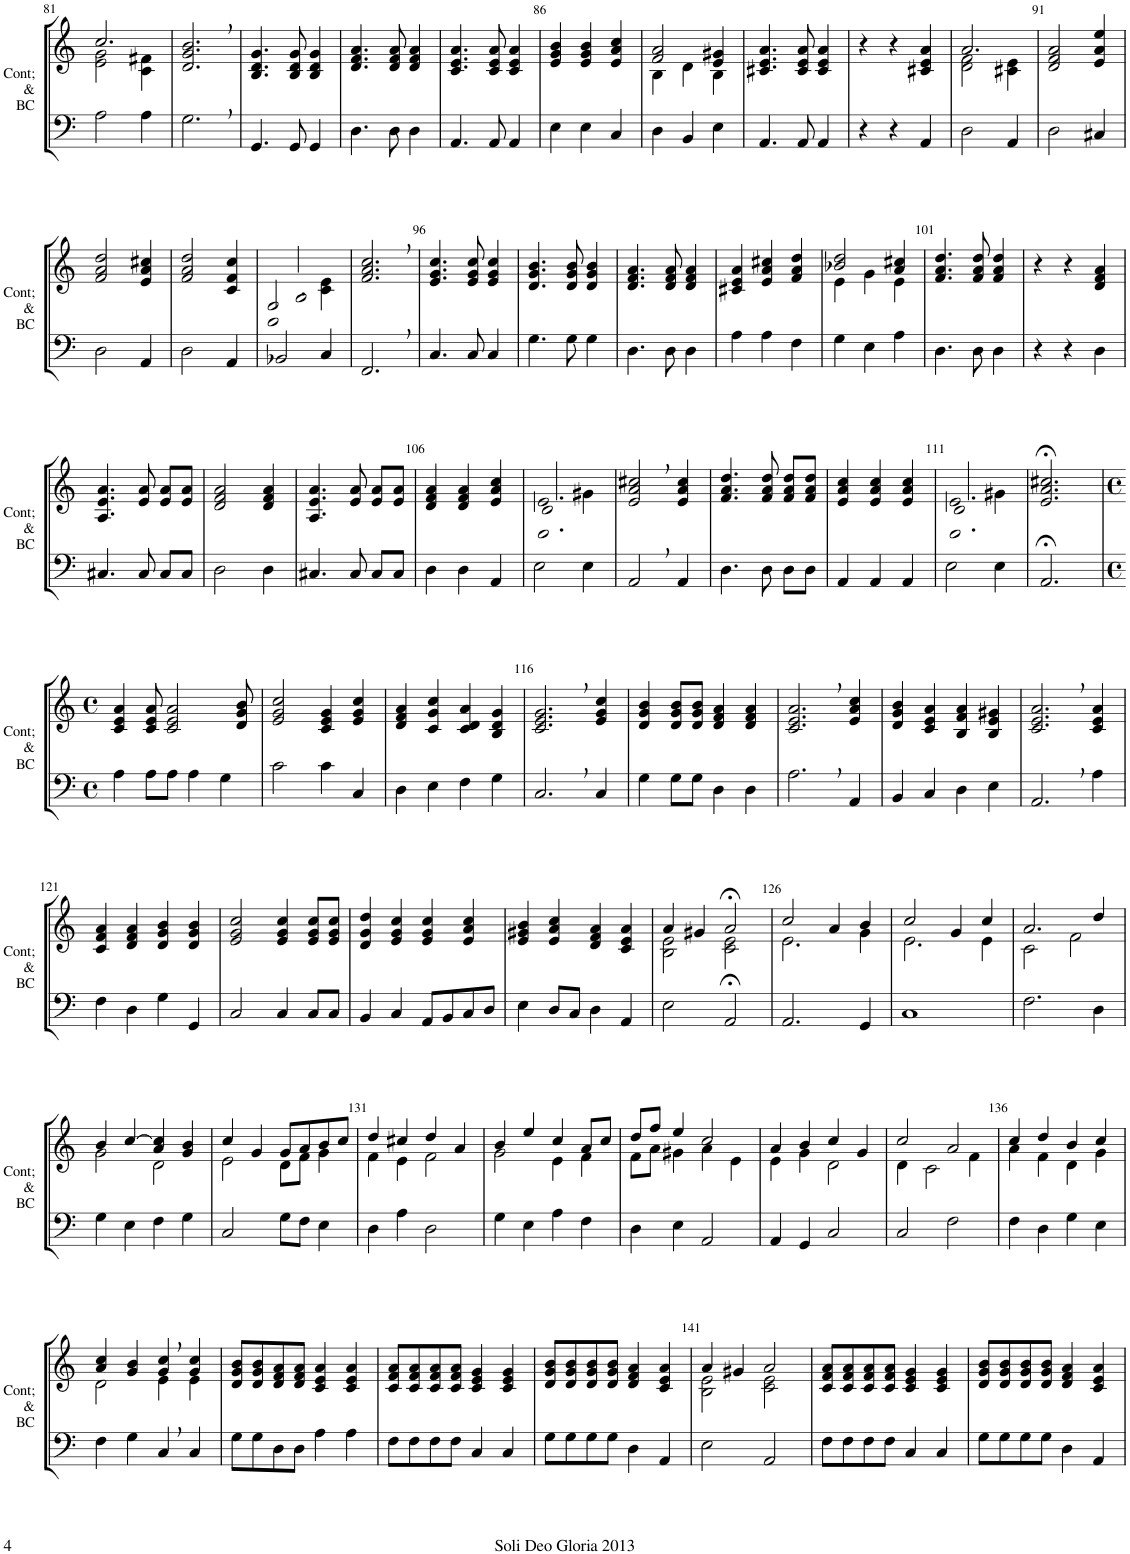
**kern	**kern
*part1	*part1
*staff2	*staff1
*I"Continuo &amp; Basse Continue	*
*I'Cont; &amp; BC	*
!!LO:PB:g=z
*clefF4	*clefG2
*k[]	*k[]
*M3/4	*M3/4
=81	=81
*	*^
2A\	2.cc/	2e\ 2g\
4A\	.	4c\ 4f#X\
*	*v	*v
=82	=82
2.G,\	2.d/, 2.g/, 2.b/,
=83	=83
4.GG/	4.B/ 4.d/ 4.g/
8GG/	8B/ 8d/ 8g/
4GG/	4B/ 4d/ 4g/
=84	=84
4.D\	4.d/ 4.f/ 4.a/
8D\	8d/ 8f/ 8a/
4D\	4d/ 4f/ 4a/
=85	=85
4.AA/	4.c/ 4.e/ 4.a/
8AA/	8c/ 8e/ 8a/
4AA/	4c/ 4e/ 4a/
=86	=86
4E\	4e/ 4g/ 4b/
4E\	4e/ 4g/ 4b/
4C/	4e/ 4a/ 4cc/
=87	=87
*	*^
4D\	2f/ 2a/	4B\
4BB/	.	4d\
4E\	4e/ 4g#X/	4B\
*	*v	*v
=88	=88
4.AA/	4.c#X/ 4.e/ 4.a/
8AA/	8c#/ 8e/ 8a/
4AA/	4c#/ 4e/ 4a/
=89	=89
4r	4r
4r	4r
4AA/	4c#X/ 4e/ 4a/
=90	=90
*	*^
2D\	2.a/	2d\ 2f\
4AA/	.	4c#X\ 4e\
*	*v	*v
=91	=91
2D\	2d/ 2f/ 2a/
4C#X/	4e/ 4a/ 4ee/
!!LO:LB:g=z
=92	=92
2D\	2f/ 2a/ 2dd/
4AA/	4e/ 4a/ 4cc#X/
=93	=93
2D\	2f/ 2a/ 2dd/
4AA/	4c/ 4f/ 4cc/
=94	=94
*	*^
2BB-X/	2.g/	2d\ 2f\
4C/	.	4c\ 4e\
*	*v	*v
=95	=95
2.FF,/	2.f/, 2.a/, 2.cc/,
=96	=96
4.C/	4.e/ 4.g/ 4.cc/
8C/	8e/ 8g/ 8cc/
4C/	4e/ 4g/ 4cc/
=97	=97
4.G\	4.d/ 4.g/ 4.b/
8G\	8d/ 8g/ 8b/
4G\	4d/ 4g/ 4b/
=98	=98
4.D\	4.d/ 4.f/ 4.a/
8D\	8d/ 8f/ 8a/
4D\	4d/ 4f/ 4a/
=99	=99
4A\	4c#X/ 4e/ 4a/
4A\	4e/ 4a/ 4cc#X/
4F\	4f/ 4a/ 4dd/
=100	=100
*	*^
4G\	2b-X/ 2dd/	4e\
4E\	.	4g\
4A\	4a/ 4cc#X/	4e\
*	*v	*v
=101	=101
4.D\	4.f/ 4.a/ 4.dd/
8D\	8f/ 8a/ 8dd/
4D\	4f/ 4a/ 4dd/
=102	=102
4r	4r
4r	4r
4D\	4d/ 4f/ 4a/
!!LO:LB:g=z
=103	=103
4.C#X/	4.A/ 4.e/ 4.a/
8C#/	8e/ 8a/
8C#/L	8e/ 8a/L
8C#/J	8e/ 8a/J
=104	=104
2D\	2d/ 2f/ 2a/
4D\	4d/ 4f/ 4a/
=105	=105
4.C#X/	4.A/ 4.e/ 4.a/
8C#/	8e/ 8a/
8C#/L	8e/ 8a/L
8C#/J	8e/ 8a/J
=106	=106
4D\	4d/ 4f/ 4a/
4D\	4d/ 4f/ 4a/
4AA/	4e/ 4a/ 4cc/
=107	=107
*	*^
2E\	2.e/ 2.b/	2a\
4E\	.	4g#X\
*	*v	*v
=108	=108
2AA,/	2e/, 2a/, 2cc#X/,
4AA/	4e/ 4a/ 4cc#/
=109	=109
4.D\	4.f/ 4.a/ 4.dd/
8D\	8f/ 8a/ 8dd/
8D\L	8f/ 8a/ 8dd/L
8D\J	8f/ 8a/ 8dd/J
=110	=110
4AA/	4e/ 4a/ 4cc/
4AA/	4e/ 4a/ 4cc/
4AA/	4e/ 4a/ 4cc/
=111	=111
*	*^
2E\	2.e/ 2.b/	2a\
4E\	.	4g#X\
*	*v	*v
=112	=112
2.AA;</	2.e/;< 2.a/;< 2.cc#X/;<
!!LO:LB:g=z
=113	=113
*M4/4	*M4/4
*met(c)	*met(c)
4A\	4c/ 4e/ 4a/
8A\L	8c/ 8e/ 8a/
8A\J	2c/ 2e/ 2a/
4A\	.
4G\	.
.	8d/ 8g/ 8b/
=114	=114
2c\	2e/ 2g/ 2cc/
4c\	4c/ 4e/ 4g/
4C/	4e/ 4g/ 4cc/
=115	=115
4D\	4d/ 4f/ 4a/
4E\	4c/ 4g/ 4cc/
4F\	4c/ 4d/ 4a/
4G\	4B/ 4d/ 4g/
=116	=116
2.C,/	2.c/, 2.e/, 2.g/,
4C/	4e/ 4g/ 4cc/
=117	=117
4G\	4d/ 4g/ 4b/
8G\L	8d/ 8g/ 8b/L
8G\J	8d/ 8g/ 8b/J
4D\	4d/ 4f/ 4a/
4D\	4d/ 4f/ 4a/
=118	=118
2.A,\	2.c/, 2.e/, 2.a/,
4AA/	4e/ 4a/ 4cc/
=119	=119
4BB/	4d/ 4g/ 4b/
4C/	4c/ 4e/ 4a/
4D\	4B/ 4f/ 4a/
4E\	4B/ 4e/ 4g#X/
=120	=120
2.AA,/	2.c/, 2.e/, 2.a/,
4A\	4c/ 4e/ 4a/
!!LO:LB:g=z
=121	=121
4F\	4c/ 4f/ 4a/
4D\	4d/ 4f/ 4a/
4G\	4d/ 4g/ 4b/
4GG/	4d/ 4g/ 4b/
=122	=122
2C/	2e/ 2g/ 2cc/
4C/	4e/ 4g/ 4cc/
8C/L	8e/ 8g/ 8cc/L
8C/J	8e/ 8g/ 8cc/J
=123	=123
4BB/	4d/ 4g/ 4dd/
4C/	4e/ 4g/ 4cc/
8AA/L	4e/ 4g/ 4cc/
8BB/	.
8C/	4e/ 4a/ 4cc/
8D/J	.
=124	=124
4E\	4e/ 4g#X/ 4b/
8D/L	4e/ 4a/ 4cc/
8C/J	.
4D\	4d/ 4f/ 4a/
4AA/	4c/ 4e/ 4a/
=125	=125
*	*^
2E\	4a/	2B\ 2e\
.	4g#X/	.
2AA;</	2a;</	2c\ 2e\
=126	=126	=126
2.AA/	2cc/	2.e\
.	4a/	.
4GG/	4b/	4g\
=127	=127	=127
1C	2cc/	2.e\
.	4g/	.
.	4cc/	4e\
=128	=128	=128
2.F\	2.a/	2c\
.	.	2f\
4D\	4dd/	.
!!LO:LB:g=z	!!
=129	=129	=129
4G\	4b/	2g\
4E\	[4cc/	.
4F\	4a/ 4cc/]	2d\
4G\	4g/ 4b/	.
=130	=130	=130
2C/	4cc/	2e\
.	4g/	.
8G\L	8g/L	8d\L
8F\J	8a/	8f\J
4E\	8b/	4g\
.	8cc/J	.
=131	=131	=131
4D\	4dd/	4f\
4A\	4cc#X/	4e\
2D\	4dd/	2f\
.	4a/	.
=132	=132	=132
4G\	4b/	2g\
4E\	4ee/	.
4A\	4cc/	4e\
4F\	8a/L	4f\
.	8cc/J	.
=133	=133	=133
4D\	8dd/L	8f\L
.	8ff/J	8a\J
4E\	4ee/	4g#X\
2AA/	2cc/	4a\
.	.	4e\
=134	=134	=134
4AA/	4a/	4e\
4GG/	4b/	4g\
2C/	4cc/	2d\
.	4g/	.
=135	=135	=135
2C/	2cc/	4d\
.	.	2c\
2F\	2a/	.
.	.	4f\
=136	=136	=136
4F\	4cc/	4a\
4D\	4dd/	4f\
4G\	4b/	4d\
4E\	4cc/	4g\
!!LO:LB:g=z	!!
=137	=137	=137
4F\	4a/ 4cc/	2d\
4G\	4g/ 4b/	.
4C,/	4g/, 4cc/,	4e\
4C/	4g/ 4cc/	4e\
*	*v	*v
=138	=138
8G\L	8d/ 8g/ 8b/L
8G\	8d/ 8g/ 8b/
8D\	8d/ 8f/ 8a/
8D\J	8d/ 8f/ 8a/J
4A\	4c/ 4e/ 4a/
4A\	4c/ 4e/ 4a/
=139	=139
8F\L	8c/ 8f/ 8a/L
8F\	8c/ 8f/ 8a/
8F\	8c/ 8f/ 8a/
8F\J	8c/ 8f/ 8a/J
4C/	4c/ 4e/ 4g/
4C/	4c/ 4e/ 4g/
=140	=140
8G\L	8d/ 8g/ 8b/L
8G\	8d/ 8g/ 8b/
8G\	8d/ 8g/ 8b/
8G\J	8d/ 8g/ 8b/J
4D\	4d/ 4f/ 4a/
4AA/	4c/ 4e/ 4a/
=141	=141
*	*^
2E\	4a/	2B\ 2e\
.	4g#X/	.
2AA/	2a/	2c\ 2e\
*	*v	*v
=142	=142
8F\L	8c/ 8f/ 8a/L
8F\	8c/ 8f/ 8a/
8F\	8c/ 8f/ 8a/
8F\J	8c/ 8f/ 8a/J
4C/	4c/ 4e/ 4g/
4C/	4c/ 4e/ 4g/
=143	=143
8G\L	8d/ 8g/ 8b/L
8G\	8d/ 8g/ 8b/
8G\	8d/ 8g/ 8b/
8G\J	8d/ 8g/ 8b/J
4D\	4d/ 4f/ 4a/
4AA/	4c/ 4e/ 4a/
=	=
*-	*-
